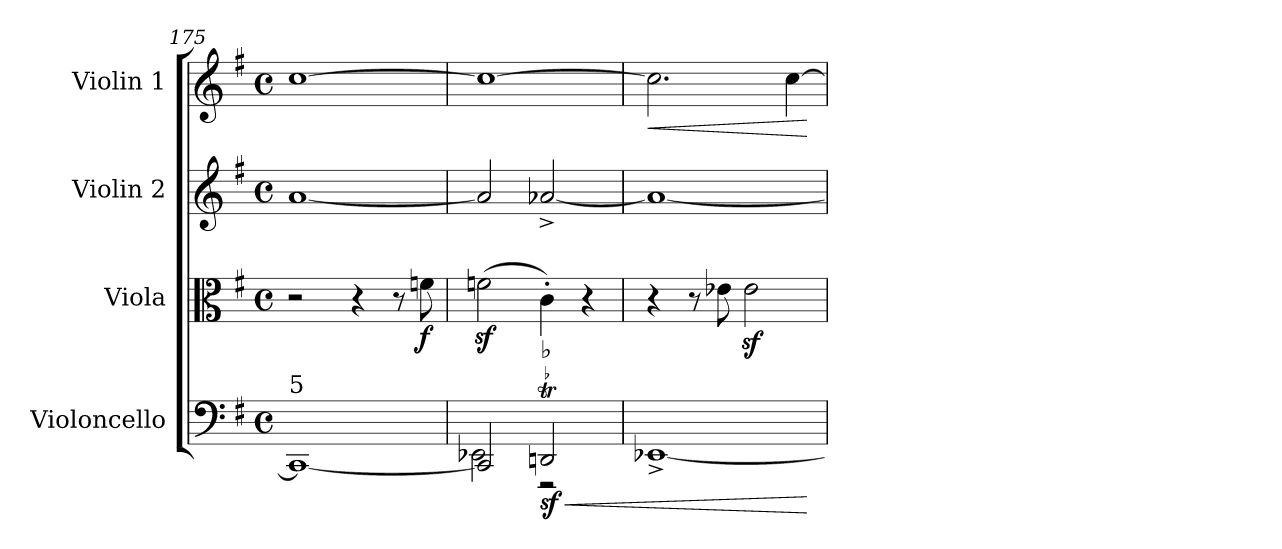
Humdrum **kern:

**kern	**dynam	**kern	**dynam	**kern	**kern	**dynam
*part4	*part4	*part3	*part3	*part2	*part1	*part1
*staff4	*staff4	*staff3	*staff3	*staff2	*staff1	*staff1
*I"Violoncello	*	*I"Viola	*	*I"Violin 2	*I"Violin 1	*
*I'Vc	*	*I'Vla	*	*I'Vln	*I'Vln	*
!!LO:PB:g=z
*clefF4	*	*clefC3	*	*clefG2	*clefG2	*
*k[f#]	*	*k[f#]	*	*k[f#]	*k[f#]	*
*M4/4	*	*M4/4	*	*M4/4	*M4/4	*
*met(c)	*	*met(c)	*	*met(c)	*met(c)	*
=175	=175	=175	=175	=175	=175	=175
!LO:TX:a:t=5	!	!	!	!	!	!
1CC_	.	2r	.	[1a	[1cc	.
.	.	4r	.	.	.	.
.	.	8r	.	.	.	.
!	!	!	!LO:DY:b	!	!	!
.	.	8fn\	f	.	.	.
=176	=176	=176	=176	=176	=176	=176
*^	*	*	*	*	*	*
2CC/]	2EE-X\	.	(2fnz<\	.	2a/]	1cc_	.
!LO:TX:a:t=♭	!	!	!	!	!	!	!
!LO:TR:acc=-	!	!LO:HP:b	!	!	!	!	!
!	!	!LO:DY:n=1:b	!	!	!	!	!
2DDnt/	2r	< sf	4c'\)	.	[2a-X^/	.	.
.	.	.	4r	.	.	.	.
*v	*v	*	*	*	*	*	*
=177	=177	=177	=177	=177	=177	=177
!	!	!	!	!	!	!LO:HP:b
[1EE-X^	.	4r	.	1a-_	2.cc\]	<
.	.	8r	.	.	.	.
.	.	8e-X\	.	.	.	.
.	.	2e-z<\	.	.	.	.
.	.	.	.	.	[4cc\	.
.	[	.	.	.	.	[
=	=	=	=	=	=	=
*-	*-	*-	*-	*-	*-	*-
